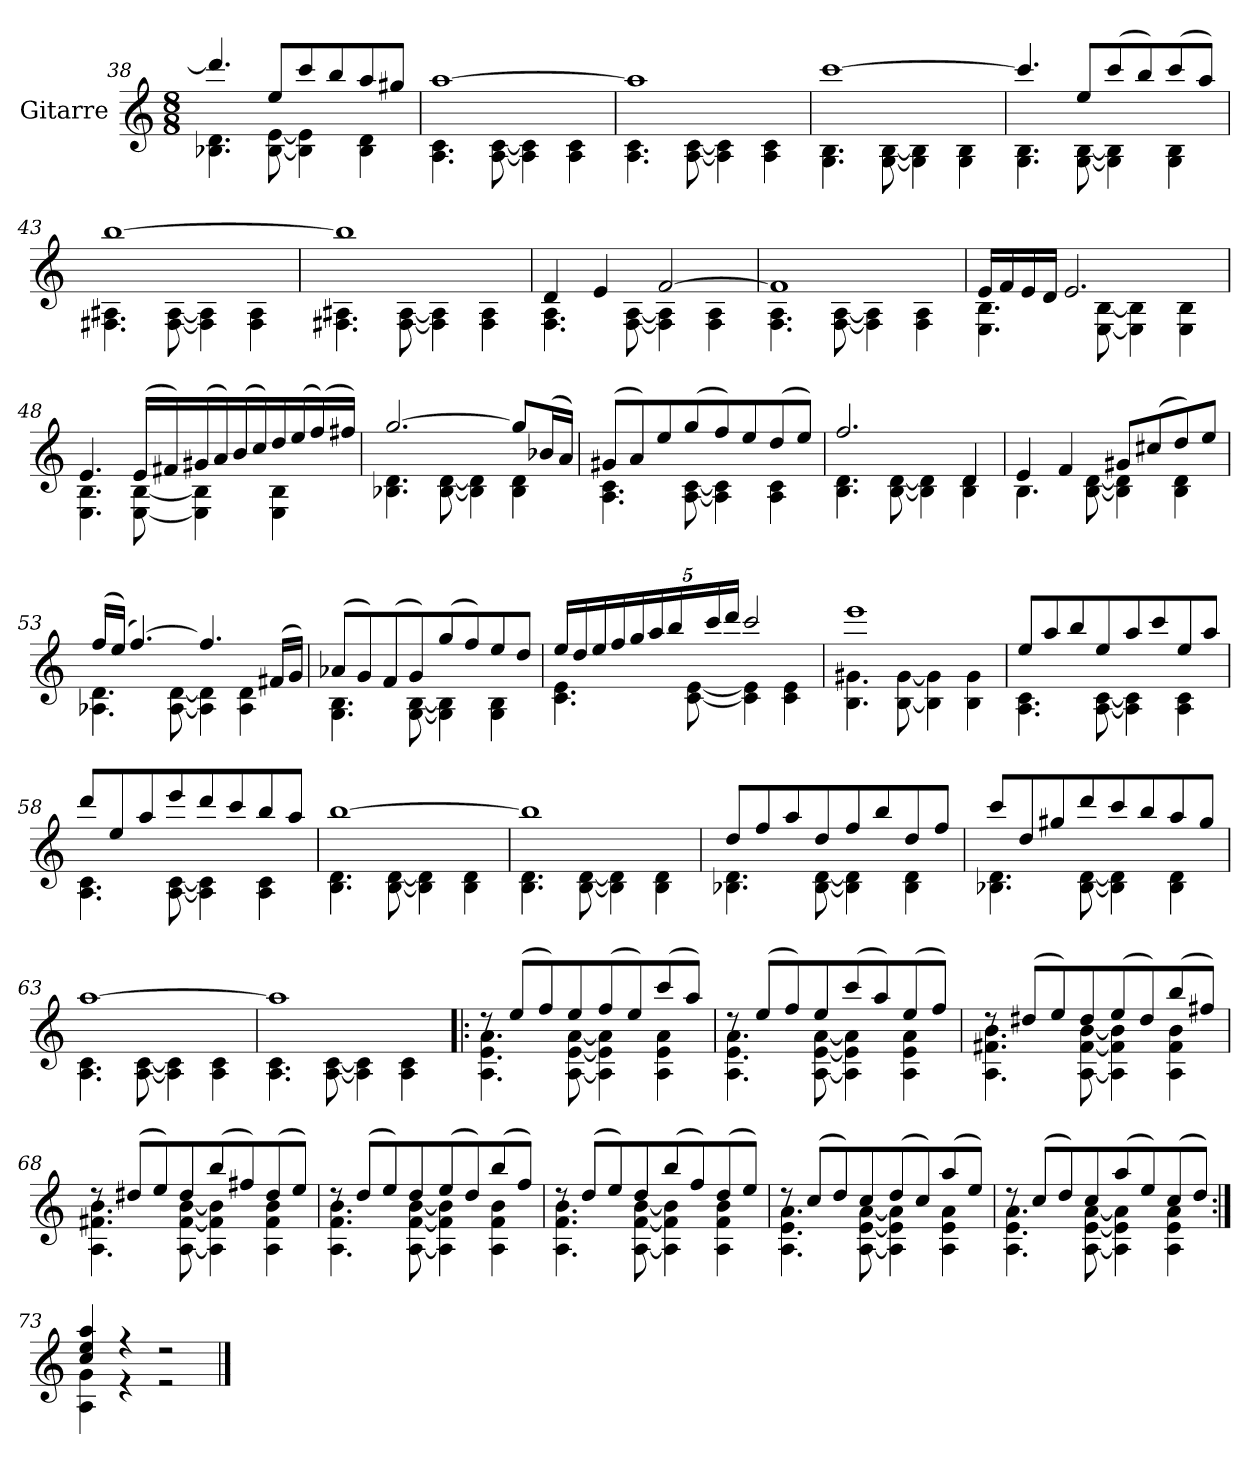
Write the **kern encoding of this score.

**kern
*part1
*staff1
*I"Gitarre
*I'Git.
*clefG2
*k[]
*M8/8
=38
*^
4.ddd/]	4.B-X\ 4.d\
8ee/L	[8B-\ [8e\
8ccc/	4B-\] 4e\]
8bb/	.
8aa/	4B-\ 4d\
8gg#X/J	.
=39	=39
[1aa	4.A\ 4.c\
.	[8A\ [8c\
.	4A\] 4c\]
.	4A\ 4c\
=40	=40
1aa]	4.A\ 4.c\
.	[8A\ [8c\
.	4A\] 4c\]
.	4A\ 4c\
!!LO:LB:g=z	!!
=41	=41
[1ccc	4.G\ 4.B\
.	[8G\ [8B\
.	4G\] 4B\]
.	4G\ 4B\
=42	=42
4.ccc/]	4.G\ 4.B\
8ee/L	[8G\ [8B\
(8ccc/	4G\] 4B\]
8bb/)	.
(8ccc/	4G\ 4B\
8aa/J)	.
=43	=43
[1bb	4.F#X\ 4.A#X\
.	[8F#\ [8A#\
.	4F#\] 4A#\]
.	4F#\ 4A#\
=44	=44
1bb]	4.F#X\ 4.A#X\
.	[8F#\ [8A#\
.	4F#\] 4A#\]
.	4F#\ 4A#\
=45	=45
4d/	4.F\ 4.A\
4e/	.
.	[8F\ [8A\
[2f/	4F\] 4A\]
.	4F\ 4A\
!!LO:LB:g=z	!!
=46	=46
1f]	4.F\ 4.A\
.	[8F\ [8A\
.	4F\] 4A\]
.	4F\ 4A\
=47	=47
16e/LL	4.E\ 4.B\
16f/	.
16e/	.
16d/JJ	.
2.e/	.
.	[8E\ [8B\
.	4E\] 4B\]
.	4E\ 4B\
=48	=48
4.e/	4.E\ 4.B\
(16e/LL	[8E\ [8B\
16f#X/)	.
(16g#X/	4E\] 4B\]
16a/)	.
(16b/	.
16cc/)	.
16dd/	4E\ 4B\
(16ee/	.
(16ff/)	.
16ff#X/JJ)	.
=49	=49
[2.gg/	4.B-X\ 4.d\
.	[8B-\ [8d\
.	4B-\] 4d\]
8gg/L]	4B-\ 4d\
(16b-X/L	.
16a/JJ)	.
!!LO:LB:g=z	!!
=50	=50
(8g#X/L	4.A\ 4.c\
8a/)	.
8ee/	.
(8gg/	[8A\ [8c\
8ff/)	4A\] 4c\]
8ee/	.
(8dd/	4A\ 4c\
8ee/J)	.
=51	=51
2.ff/	4.B\ 4.d\
.	[8B\ [8d\
.	4B\] 4d\]
4d/	4B\ 4d\
=52	=52
4e/	4.B\
4f/	.
.	[8B\ [8d\
8g#X/L	4B\] 4d\]
(8cc#X/	.
8dd/)	4B\ 4d\
8ee/J	.
=53	=53
(16ff/LL	4.A-X\ 4.d\
(16ee/JJ)	.
[4.ff/)	.
.	[8A-\ [8d\
4.ff/]	4A-\] 4d\]
.	4A-\ 4d\
(16f#X/LL	.
16g/JJ)	.
!!LO:LB:g=z	!!
=54	=54
(8a-X/L	4.G\ 4.B\
8g/)	.
(8f/	.
8g/)	[8G\ [8B\
(8gg/	4G\] 4B\]
8ff/)	.
8ee/	4G\ 4B\
8dd/J	.
=55	=55
16ee/LL	4.c\ 4.e\
16dd/	.
16ee/	.
16ff/	.
*Xbrackettup	*
20gg/	.
20aa/	.
20bb/	.
.	[8c\ [8e\
20ccc/	.
20ddd/JJ	.
2ccc/	4c\] 4e\]
.	4c\ 4e\
=56	=56
1eee	4.B\ 4.g#X\
.	[8B\ [8g#\
.	4B\] 4g#\]
.	4B\ 4g#\
=57	=57
8ee/L	4.A\ 4.c\
8aa/	.
8bb/	.
8ee/	[8A\ [8c\
8aa/	4A\] 4c\]
8ccc/	.
8ee/	4A\ 4c\
8aa/J	.
!!LO:LB:g=z	!!
=58	=58
8ddd/L	4.A\ 4.c\
8ee/	.
8aa/	.
8eee/	[8A\ [8c\
8ddd/	4A\] 4c\]
8ccc/	.
8bb/	4A\ 4c\
8aa/J	.
=59	=59
[1bb	4.B\ 4.d\
.	[8B\ [8d\
.	4B\] 4d\]
.	4B\ 4d\
=60	=60
1bb]	4.B\ 4.d\
.	[8B\ [8d\
.	4B\] 4d\]
.	4B\ 4d\
=61	=61
8dd/L	4.B-X\ 4.d\
8ff/	.
8aa/	.
8dd/	[8B-\ [8d\
8ff/	4B-\] 4d\]
8bb/	.
8dd/	4B-\ 4d\
8ff/J	.
!!LO:LB:g=z	!!
=62	=62
8ccc/L	4.B-X\ 4.d\
8dd/	.
8gg#X/	.
8ddd/	[8B-\ [8d\
8ccc/	4B-\] 4d\]
8bb/	.
8aa/	4B-\ 4d\
8gg#/J	.
=63	=63
[1aa	4.A\ 4.c\
.	[8A\ [8c\
.	4A\] 4c\]
.	4A\ 4c\
=64	=64
1aa]	4.A\ 4.c\
.	[8A\ [8c\
.	4A\] 4c\]
.	4A\ 4c\
=65!|:	=65!|:
8rdd	4.A\ 4.e\ 4.a\
(8ee/L	.
8ff/)	.
8ee/	[8A\ [8e\ [8a\
(8ff/	4A\] 4e\] 4a\]
8ee/)	.
(8ccc/	4A\ 4e\ 4a\
8aa/J)	.
!!LO:LB:g=z	!!
=66	=66
8rdd	4.A\ 4.e\ 4.a\
(8ee/L	.
8ff/)	.
8ee/	[8A\ [8e\ [8a\
(8ccc/	4A\] 4e\] 4a\]
8aa/)	.
(8ee/	4A\ 4e\ 4a\
8ff/J)	.
=67	=67
8rdd	4.A\ 4.f#X\ 4.b\
(8dd#X/L	.
8ee/)	.
8dd#/	[8A\ [8f#\ [8b\
(8ee/	4A\] 4f#\] 4b\]
8dd#/)	.
(8bb/	4A\ 4f#\ 4b\
8ff#X/J)	.
=68	=68
8rdd	4.A\ 4.f#X\ 4.b\
(8dd#X/L	.
8ee/)	.
8dd#/	[8A\ [8f#\ [8b\
(8bb/	4A\] 4f#\] 4b\]
8ff#X/)	.
(8dd#/	4A\ 4f#\ 4b\
8ee/J)	.
=69	=69
8rdd	4.A\ 4.f\ 4.b\
(8dd/L	.
8ee/)	.
8dd/	[8A\ [8f\ [8b\
(8ee/	4A\] 4f\] 4b\]
8dd/)	.
(8bb/	4A\ 4f\ 4b\
8ff/J)	.
!!LO:LB:g=z	!!
=70	=70
8rdd	4.A\ 4.f\ 4.b\
(8dd/L	.
8ee/)	.
8dd/	[8A\ [8f\ [8b\
(8bb/	4A\] 4f\] 4b\]
8ff/)	.
(8dd/	4A\ 4f\ 4b\
8ee/J)	.
=71	=71
8rdd	4.A\ 4.e\ 4.a\
(8cc/L	.
8dd/)	.
8cc/	[8A\ [8e\ [8a\
(8dd/	4A\] 4e\] 4a\]
8cc/)	.
(8aa/	4A\ 4e\ 4a\
8ee/J)	.
=72	=72
8rdd	4.A\ 4.e\ 4.a\
(8cc/L	.
8dd/)	.
8cc/	[8A\ [8e\ [8a\
(8aa/	4A\] 4e\] 4a\]
8ee/)	.
(8cc/	4A\ 4e\ 4a\
8dd/J)	.
=73:|!	=73:|!
4cc/ 4ee/ 4aa/	4A\ 4g\
4r	4r
2r	2r
*v	*v
==
*-
